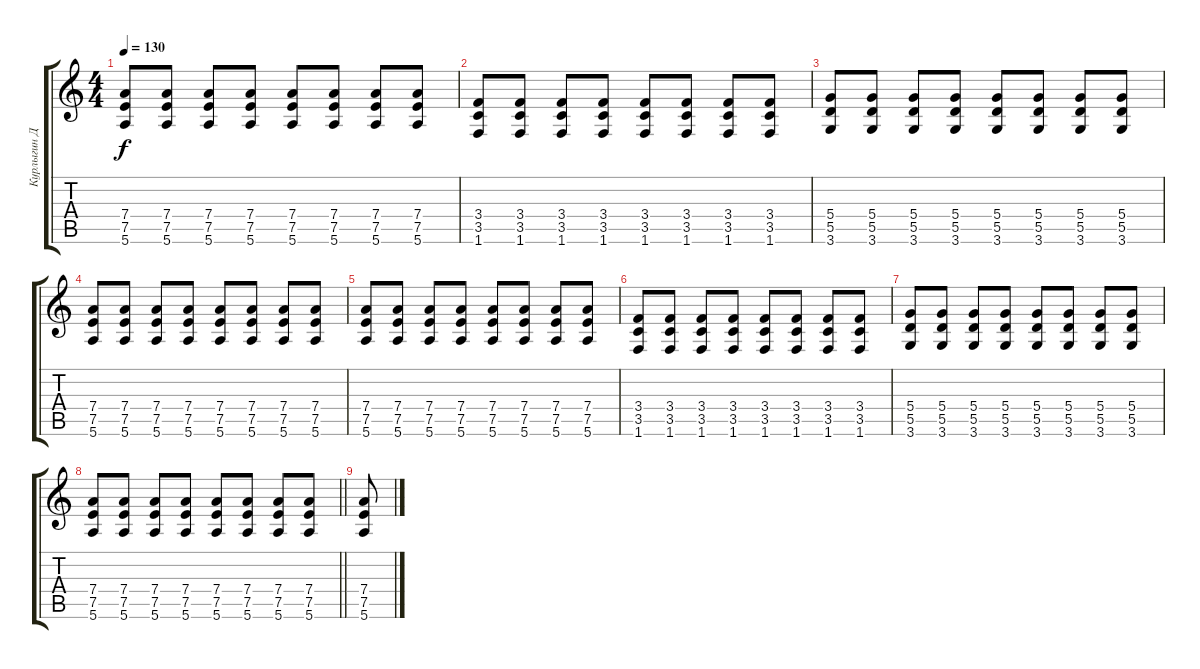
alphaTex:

\track ("Курлыгин Дмитрий" "Курлыгин Д") {instrument distortionguitar}
\staff {score tabs}
\tuning (E4 B3 G3 D3 A2 E2) {hide}
\ts (4 4)
\tempo 130
\clef g2
\ks c
(7.4 7.5 5.6).8{dy f} (7.4 7.5 5.6).8 (7.4 7.5 5.6).8 (7.4 7.5 5.6).8 (7.4 7.5 5.6).8 (7.4 7.5 5.6).8 (7.4 7.5 5.6).8 (7.4 7.5 5.6).8 |
(3.4 3.5 1.6).8 (3.4 3.5 1.6).8 (3.4 3.5 1.6).8 (3.4 3.5 1.6).8 (3.4 3.5 1.6).8 (3.4 3.5 1.6).8 (3.4 3.5 1.6).8 (3.4 3.5 1.6).8 |
(5.4 5.5 3.6).8 (5.4 5.5 3.6).8 (5.4 5.5 3.6).8 (5.4 5.5 3.6).8 (5.4 5.5 3.6).8 (5.4 5.5 3.6).8 (5.4 5.5 3.6).8 (5.4 5.5 3.6).8 |
(7.4 7.5 5.6).8 (7.4 7.5 5.6).8 (7.4 7.5 5.6).8 (7.4 7.5 5.6).8 (7.4 7.5 5.6).8 (7.4 7.5 5.6).8 (7.4 7.5 5.6).8 (7.4 7.5 5.6).8 |
(7.4 7.5 5.6).8 (7.4 7.5 5.6).8 (7.4 7.5 5.6).8 (7.4 7.5 5.6).8 (7.4 7.5 5.6).8 (7.4 7.5 5.6).8 (7.4 7.5 5.6).8 (7.4 7.5 5.6).8 |
(3.4 3.5 1.6).8 (3.4 3.5 1.6).8 (3.4 3.5 1.6).8 (3.4 3.5 1.6).8 (3.4 3.5 1.6).8 (3.4 3.5 1.6).8 (3.4 3.5 1.6).8 (3.4 3.5 1.6).8 |
(5.4 5.5 3.6).8 (5.4 5.5 3.6).8 (5.4 5.5 3.6).8 (5.4 5.5 3.6).8 (5.4 5.5 3.6).8 (5.4 5.5 3.6).8 (5.4 5.5 3.6).8 (5.4 5.5 3.6).8 |
\barLineRight lightlight
(7.4 7.5 5.6).8 (7.4 7.5 5.6).8 (7.4 7.5 5.6).8 (7.4 7.5 5.6).8 (7.4 7.5 5.6).8 (7.4 7.5 5.6).8 (7.4 7.5 5.6).8 (7.4 7.5 5.6).8 |
(7.4 7.5 5.6).8
